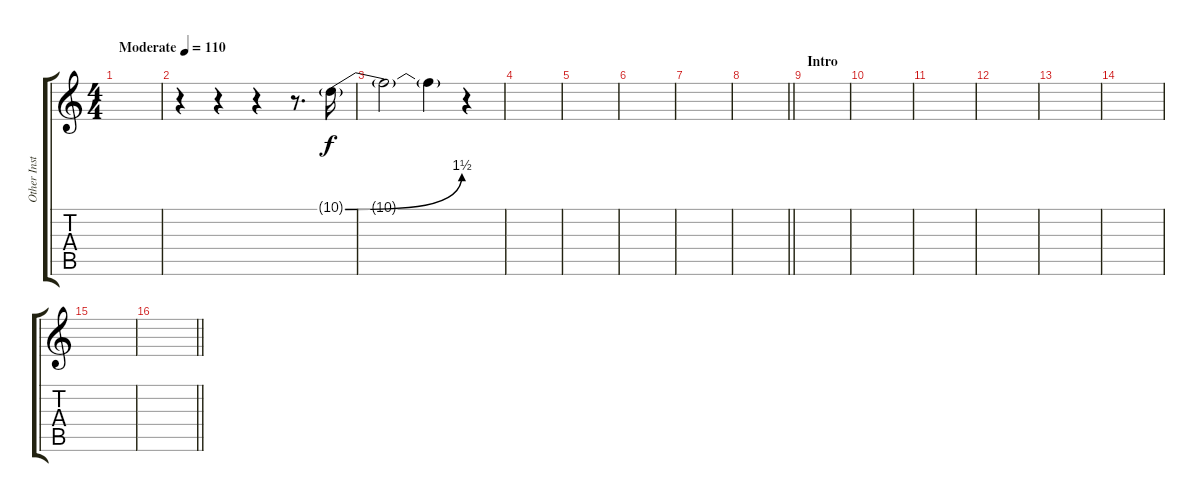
\track ("Other Instruments" "Other Inst") {instrument bagpipe}
\staff {score tabs}
\tuning (E4 B3 G3 D3 A2 E2) {hide}
\ts (4 4)
\tempo (110 "Moderate")
\clef g2
\ks c
|
r.4 r.4 r.4 r.8{d} 10.1{be (bend 0 0 60 6) g}.16 |
10.1{t}.2{dy f volume 3} 10.1{t}.4 r.4 |
|
|
|
|
\barLineRight lightlight
|
\section ("" "Intro")
|
|
|
|
|
|
|
\barLineRight lightlight
